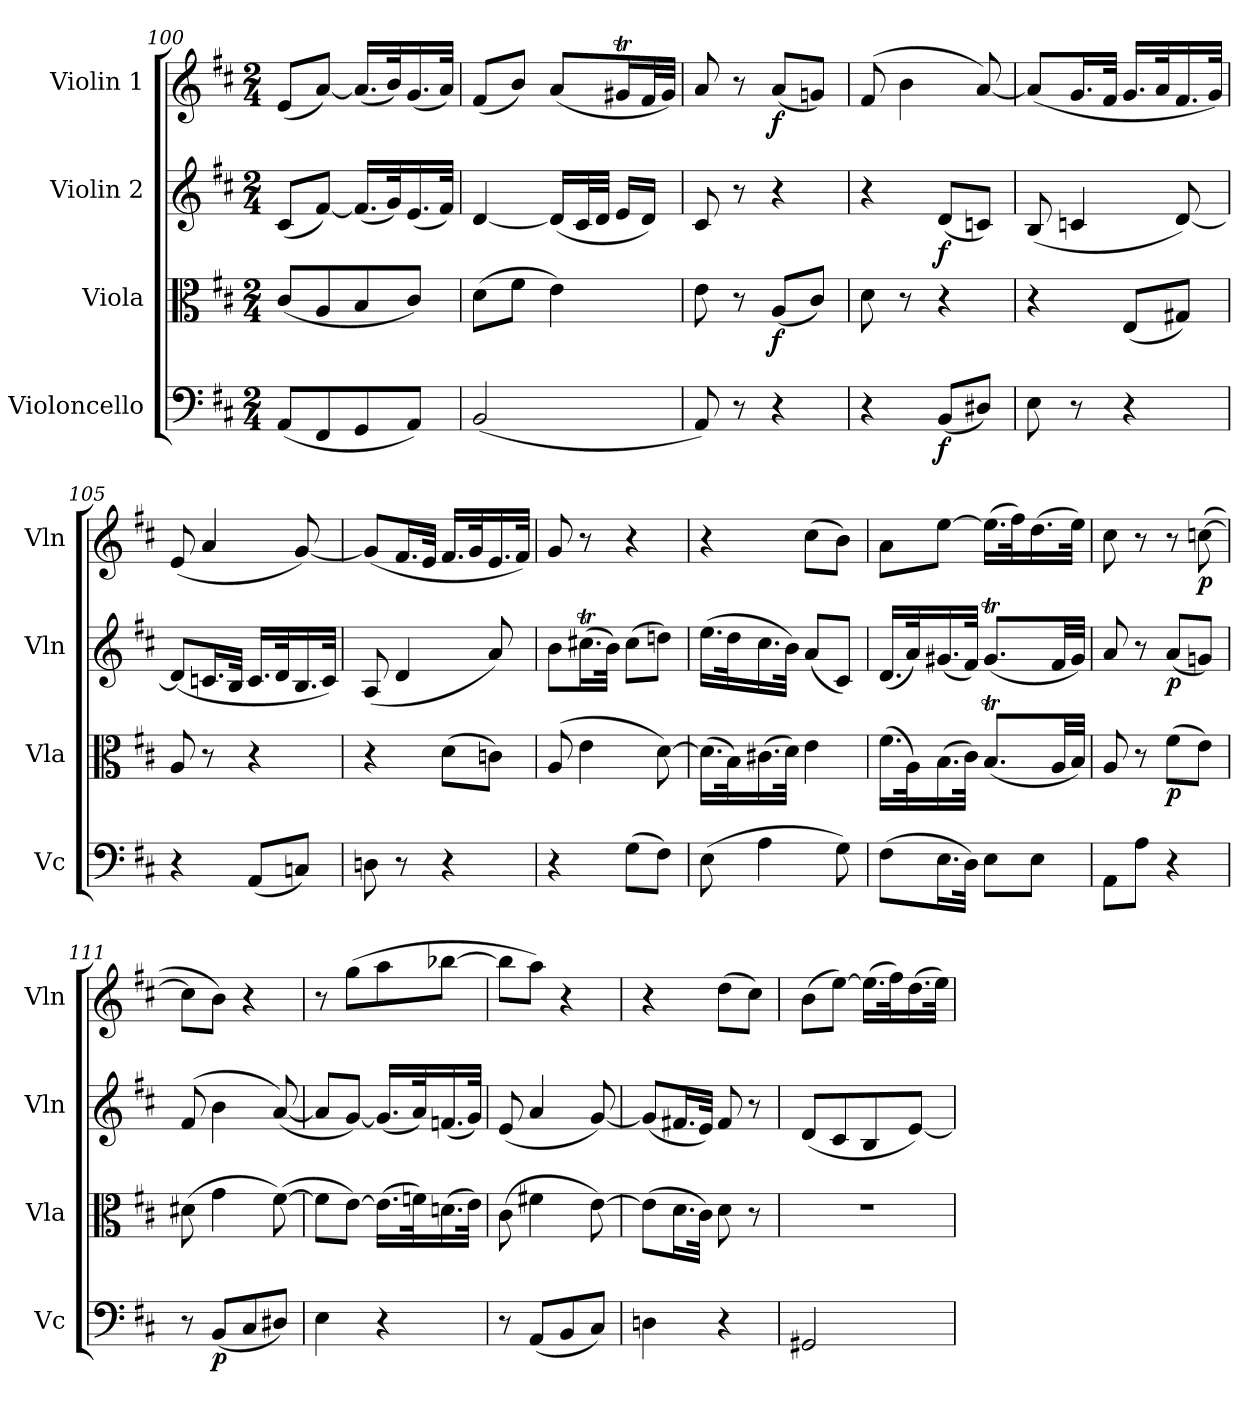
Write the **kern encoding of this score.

**kern	**dynam	**kern	**dynam	**kern	**dynam	**kern	**dynam
*part4	*part4	*part3	*part3	*part2	*part2	*part1	*part1
*staff4	*staff4	*staff3	*staff3	*staff2	*staff2	*staff1	*staff1
*I"Violoncello	*	*I"Viola	*	*I"Violin 2	*	*I"Violin 1	*
*I'Vc	*	*I'Vla	*	*I'Vln	*	*I'Vln	*
*clefF4	*	*clefC3	*	*clefG2	*	*clefG2	*
*k[f#c#]	*	*k[f#c#]	*	*k[f#c#]	*	*k[f#c#]	*
*M2/4	*	*M2/4	*	*M2/4	*	*M2/4	*
=100	=100	=100	=100	=100	=100	=100	=100
(8AA/L	.	(8c#/L	.	(8c#/L	.	(8e/L	.
8FF#/	.	8A/	.	[8f#/J)	.	[8a/J)	.
8GG/	.	8B/	.	(16.f#/LL]	.	(16.a/LL]	.
.	.	.	.	32g/K)	.	32b/K)	.
8AA/J)	.	8c#/J)	.	(16.e/	.	(16.g/	.
.	.	.	.	32f#/JJk)	.	32a/JJk)	.
=101	=101	=101	=101	=101	=101	=101	=101
(2BB/	.	(8d\L	.	[4d/	.	(8f#/L	.
.	.	8f#\J	.	.	.	8b/J)	.
.	.	4e\)	.	(16d/LL]	.	(8a/L	.
.	.	.	.	32c#/L	.	.	.
.	.	.	.	32d/JJJ	.	.	.
.	.	.	.	16e/LL	.	16g#Xt/L	.
.	.	.	.	16d/JJ)	.	32f#/L	.
.	.	.	.	.	.	32g#/JJJ)	.
=102	=102	=102	=102	=102	=102	=102	=102
8AA/)	.	8e\	.	8c#/	.	8a/	.
8r	.	8r	.	8r	.	8r	.
!	!	!	!LO:DY:b	!	!	!	!LO:DY:b
4r	.	(8A/L	f	4r	.	(8a/L	f
.	.	8c#/J)	.	.	.	8gn/J)	.
=103	=103	=103	=103	=103	=103	=103	=103
4r	.	8d\	.	4r	.	(8f#/	.
.	.	8r	.	.	.	4b\	.
!	!LO:DY:b	!	!	!	!LO:DY:b	!	!
(8BB/L	f	4r	.	(8d/L	f	.	.
8D#X/J)	.	.	.	8cn/J)	.	[8a/)	.
!!LO:LB:g=z
=104	=104	=104	=104	=104	=104	=104	=104
8E\	.	4r	.	(8B/	.	(8a/L]	.
8r	.	.	.	4cn/	.	16.g/L	.
.	.	.	.	.	.	32f#/JJk	.
4r	.	(8E/L	.	.	.	16.g/LL	.
.	.	.	.	.	.	32a/K	.
.	.	8G#X/J)	.	[8d/)	.	16.f#/	.
.	.	.	.	.	.	32g/JJk)	.
=105	=105	=105	=105	=105	=105	=105	=105
4r	.	8A/	.	(8d/L]	.	(8e/	.
.	.	8r	.	16.cn/L	.	4a/	.
.	.	.	.	32B/JJk	.	.	.
(8AA/L	.	4r	.	16.c/LL	.	.	.
.	.	.	.	32d/K	.	.	.
8Cn/J)	.	.	.	16.B/	.	[8g/)	.
.	.	.	.	32c/JJk)	.	.	.
=106	=106	=106	=106	=106	=106	=106	=106
8Dn\	.	4r	.	(8A/	.	(8g/L]	.
8r	.	.	.	4d/	.	16.f#/L	.
.	.	.	.	.	.	32e/JJk	.
4r	.	(8d\L	.	.	.	16.f#/LL	.
.	.	.	.	.	.	32g/K	.
.	.	8cn\J)	.	8a/)	.	16.e/	.
.	.	.	.	.	.	32f#/JJk)	.
!!LO:LB:g=z
=107	=107	=107	=107	=107	=107	=107	=107
4r	.	(8A/	.	8b\L	.	8g/	.
.	.	4e\	.	(16.cc#Xt\L	.	8r	.
.	.	.	.	32b\JJk)	.	.	.
(8G\L	.	.	.	(8cc#\L	.	4r	.
8F#\J)	.	[8d\)	.	8ddn\J)	.	.	.
=108	=108	=108	=108	=108	=108	=108	=108
(8E\	.	(16.d\LL]	.	(16.ee\LL	.	4r	.
.	.	32B\K)	.	32dd\K	.	.	.
4A\	.	(16.c#X\	.	16.cc#\	.	.	.
.	.	32d\JJk)	.	32b\JJk)	.	.	.
.	.	4e\	.	(8a/L	.	(8cc#\L	.
8G\)	.	.	.	8c#/J)	.	8b\J)	.
=109	=109	=109	=109	=109	=109	=109	=109
(8F#\L	.	(16.f#\LL	.	(16.d/LL	.	8a\L	.
.	.	32A\K)	.	32a/K)	.	.	.
16.E\L	.	(16.B\	.	(16.g#X/	.	[8ee\J	.
32D\JJk)	.	32c#\JJk)	.	32f#/JJk)	.	.	.
8E\L	.	(8.BT/L	.	(8.g#t/L	.	(16.ee\LL]	.
.	.	.	.	.	.	32ff#\K)	.
8E\J	.	.	.	.	.	(16.dd\	.
.	.	32A/LL	.	32f#/LL	.	.	.
.	.	32B/JJJ)	.	32g#/JJJ)	.	32ee\JJk)	.
=110	=110	=110	=110	=110	=110	=110	=110
8AA\L	.	8A/	.	8a/	.	8cc#\	.
8A\J	.	8r	.	8r	.	8r	.
!	!	!	!LO:DY:b	!	!LO:DY:b	!	!
4r	.	(8f#\L	p	(8a/L	p	8r	.
!	!	!	!	!	!	!	!LO:DY:b
.	.	8e\J)	.	8gn/J)	.	([8ccn\	p
=111	=111	=111	=111	=111	=111	=111	=111
8r	.	(8d#X\	.	(8f#/	.	8cc\L]	.
!	!LO:DY:b	!	!	!	!	!	!
(8BB/L	p	4g\	.	4b\	.	8b\J)	.
8C#/	.	.	.	.	.	4r	.
8D#X/J)	.	([8f#\)	.	([8a/)	.	.	.
=112	=112	=112	=112	=112	=112	=112	=112
4E\	.	8f#\L]	.	8a/L]	.	8r	.
.	.	[8e\J)	.	[8g/J)	.	(8gg\L	.
4r	.	(16.e\LL]	.	(16.g/LL]	.	8aa\	.
.	.	32fn\K)	.	32a/K)	.	.	.
.	.	(16.dn\	.	(16.fn/	.	[8bb-X\J	.
.	.	32e\JJk)	.	32g/JJk)	.	.	.
=113	=113	=113	=113	=113	=113	=113	=113
8r	.	(8c#\	.	(8e/	.	8bb-\L]	.
(8AA/L	.	4f#X\	.	4a/	.	8aa\J)	.
8BB/	.	.	.	.	.	4r	.
8C#/J)	.	[8e\)	.	[8g/)	.	.	.
=114	=114	=114	=114	=114	=114	=114	=114
4Dn\	.	(8e\L]	.	(8g/L]	.	4r	.
.	.	16.d\L	.	16.f#X/L	.	.	.
.	.	32c#\JJk)	.	32e/JJk)	.	.	.
4r	.	8d\	.	8f#/	.	(8dd\L	.
.	.	8r	.	8r	.	8cc#\J)	.
!!LO:LB:g=z
=115	=115	=115	=115	=115	=115	=115	=115
2GG#X/	.	2r	.	(8d/L	.	(8b\L	.
.	.	.	.	8c#/	.	[8ee\J)	.
.	.	.	.	8B/	.	(16.ee\LL]	.
.	.	.	.	.	.	32ff#\K)	.
.	.	.	.	[8e/J)	.	(16.dd\	.
.	.	.	.	.	.	32ee\JJk)	.
=	=	=	=	=	=	=	=
*-	*-	*-	*-	*-	*-	*-	*-
